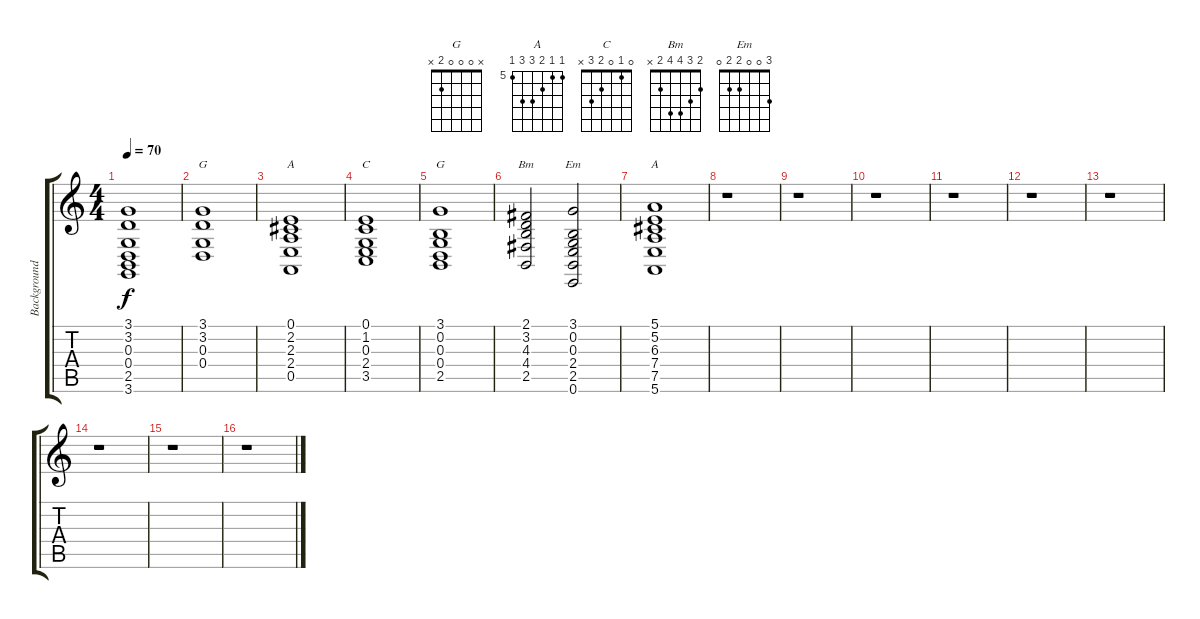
\track ("Background Voices" "Background") {instrument choiraahs}
\staff {score tabs}
\tuning (E4 B3 G3 D3 A2 E2) {hide}
\chord ("G" 3 3 0 0 x x)
\chord ("A" 0 2 2 2 0 x)
\chord ("C" 0 1 0 2 3 x)
\chord ("G" x 0 0 0 2 x)
\chord ("Bm" 2 3 4 4 2 x)
\chord ("Em" 3 0 0 2 2 0)
\chord ("A" 5 5 6 7 7 5) {firstfret 5}
\ts (4 4)
\tempo 70
\clef g2
\ks c
(3.1 3.2 0.3 0.4 2.5 3.6).1{dy f} |
(3.1 3.2 0.3 0.4).1{ch "G"} |
(0.1 2.2 2.3 2.4 0.5).1{ch "A"} |
(0.1 1.2 0.3 2.4 3.5).1{ch "C"} |
(3.1 0.2 0.3 0.4 2.5).1{ch "G"} |
(2.1 3.2 4.3 4.4 2.5).2{ch "Bm"} (3.1 0.2 0.3 2.4 2.5 0.6).2{ch "Em"} |
(5.1 5.2 6.3 7.4 7.5 5.6).1{ch "A"} |
r.1 |
r.1 |
r.1 |
r.1 |
r.1 |
r.1 |
r.1 |
r.1 |
r.1
